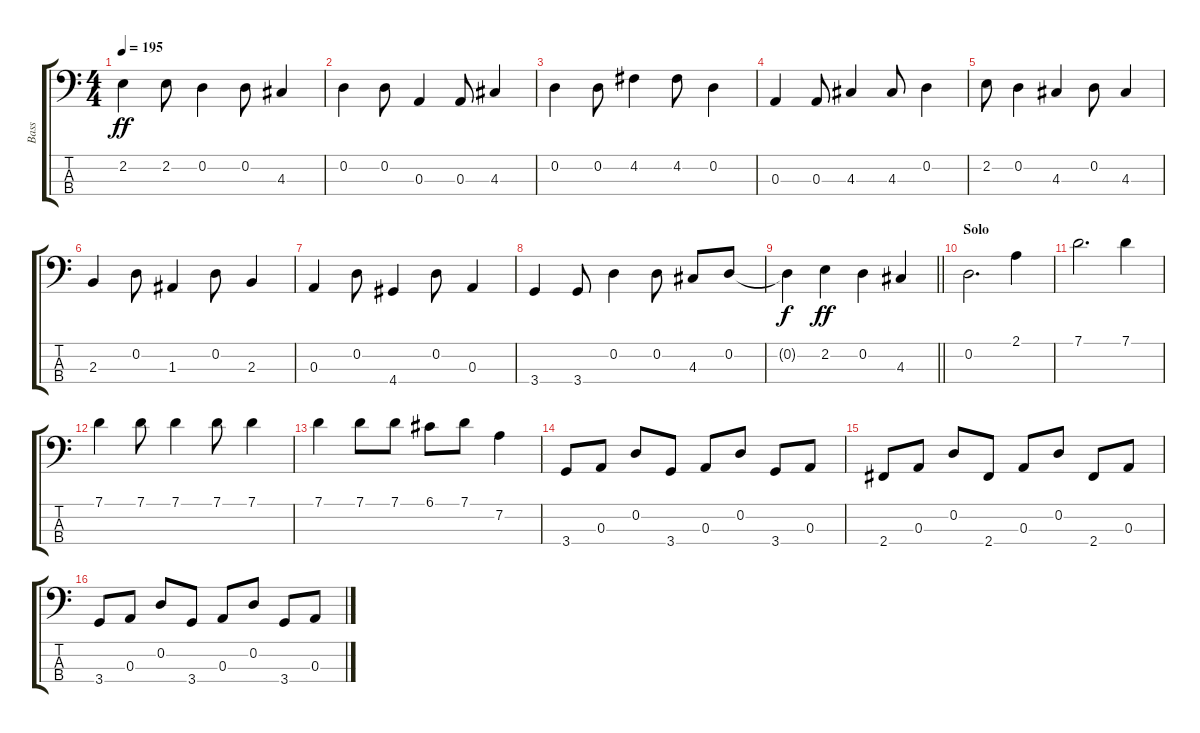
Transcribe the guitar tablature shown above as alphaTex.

\track ("Bass" "Bass") {instrument electricbasspick}
\staff {score tabs}
\tuning (G2 D2 A1 E1) {hide}
\ts (4 4)
\tempo 195
\clef f4
\ks c
2.2.4{dy ff} 2.2.8 0.2.4 0.2.8 4.3.4 |
0.2.4 0.2.8 0.3.4 0.3.8 4.3.4 |
0.2.4 0.2.8 4.2.4 4.2.8 0.2.4 |
0.3.4 0.3.8 4.3.4 4.3.8 0.2.4 |
2.2.8 0.2.4 4.3.4 0.2.8 4.3.4 |
2.3.4 0.2.8 1.3.4 0.2.8 2.3.4 |
0.3.4 0.2.8 4.4.4 0.2.8 0.3.4 |
3.4.4 3.4.8 0.2.4 0.2.8 4.3.8 0.2.8 |
\barLineRight lightlight
0.2{t}.4{dy f} 2.2.4{dy ff} 0.2.4 4.3.4 |
\section ("" "Solo")
0.2.2{d} 2.1.4 |
7.1.2{d} 7.1.4 |
7.1.4 7.1.8 7.1.4 7.1.8 7.1.4 |
7.1.4 7.1.8 7.1.8 6.1.8 7.1.8 7.2.4 |
3.4.8 0.3.8 0.2.8 3.4.8 0.3.8 0.2.8 3.4.8 0.3.8 |
2.4.8 0.3.8 0.2.8 2.4.8 0.3.8 0.2.8 2.4.8 0.3.8 |
3.4.8 0.3.8 0.2.8 3.4.8 0.3.8 0.2.8 3.4.8 0.3.8
